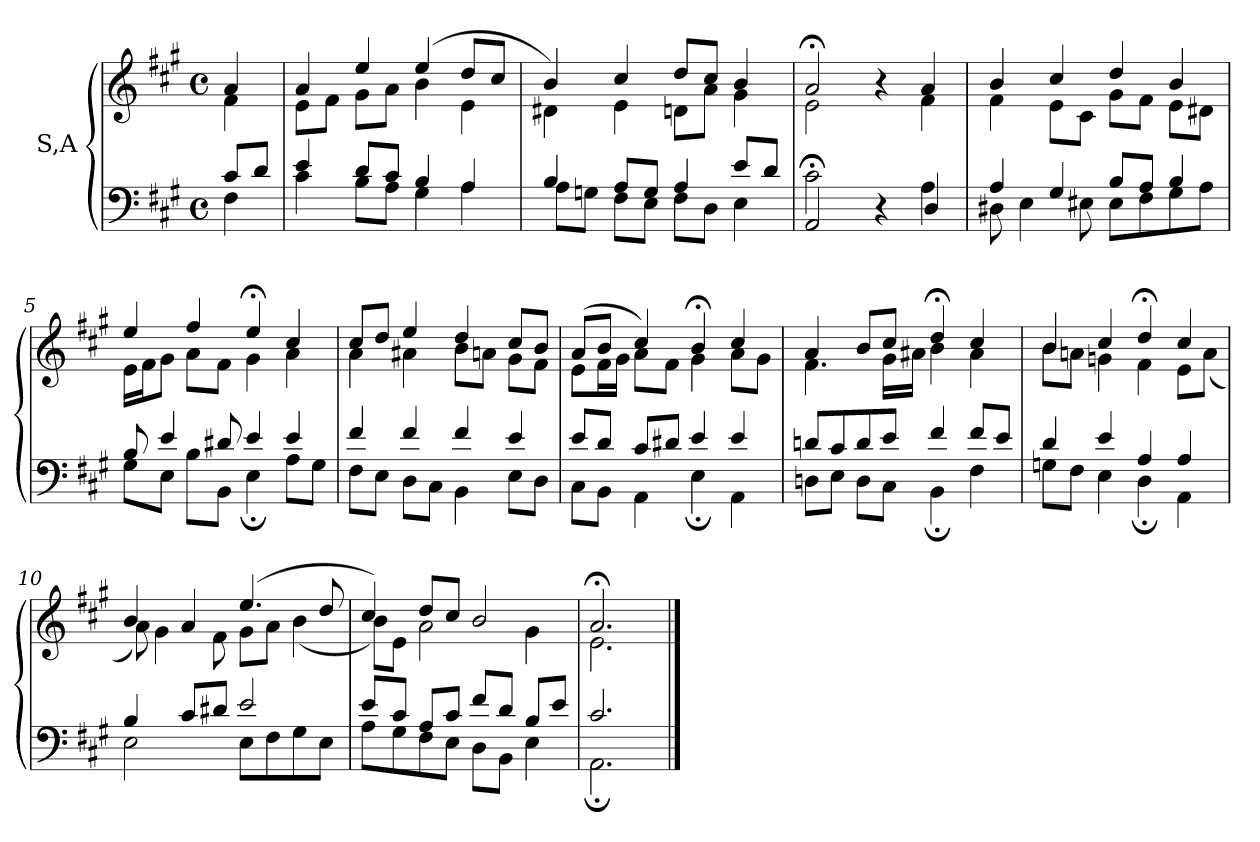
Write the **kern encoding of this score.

**kern	**kern
*part1	*part1
*staff2	*staff1
*I"S,A	*
!!LO:LB:g=z
*clefF4	*clefG2
*k[f#c#g#]	*k[f#c#g#]
*M4/4	*M4/4
*met(c)	*met(c)
=	=
*^	*^
8c#L	4F#	4a	4f#
8dJ	.	.	.
=1	=1	=1	=1
4e	4c#	4a	8eL
.	.	.	8f#J
8dL	8BL	4ee	8g#L
8c#J	8AJ	.	8aJ
4B	4G#	(>4ee	4b
4A	4A	8ddL	4e
.	.	8cc#J	.
=2	=2	=2	=2
4B	8AL	4b)	4d#X
.	8GnJ	.	.
8AL	8F#L	4cc#	4e
8GJ	8EJ	.	.
4A	8F#L	8ddL	8dnL
.	8DJ	8cc#J	8aJ
8eL	4E	4b	4g#
8dJ	.	.	.
=3	=3	=3	=3
*	*^	*	*^
2ryy	2c#	2AA;	2a;<	2e	2ryy
4ryy	4r	4ryy	4r	4ryy	4ryy
4ryy	4A	4D	4a	4f#	4ryy
*	*v	*v	*	*	*
*	*	*	*v	*v
=4	=4	=4	=4
4A	8D#X	4b	4f#
.	4E	.	.
4G#	.	4cc#	8eL
.	8E#X	.	8c#J
8BL	8E#L	4dd	8g#L
8AJ	8F#	.	8f#J
4B	8G#	4b	8eL
.	8AJ	.	8d#XJ
!!LO:LB:g=z	!!
=5	=5	=5	=5
8B	8G#L	4ee	16eLL
.	.	.	16f#J
4e	8EJ	.	8g#J
.	8BL	4ff#	8aL
8d#X	8BBJ	.	8f#J
4e	4E;	4ee;<	4g#
4e	8AL	4cc#	4a
.	8G#J	.	.
=6	=6	=6	=6
4f#	8F#L	8cc#L	4a
.	8EJ	8ddJ	.
4f#	8DL	4ee	4a#X
.	8C#J	.	.
4f#	4BB	4dd	8bL
.	.	.	8anJ
4e	8EL	8cc#L	8g#L
.	8DJ	8bJ	8f#J
=7	=7	=7	=7
8eL	8C#L	(>8aL	8eL
8dJ	8BBJ	8bJ	16f#L
.	.	.	16g#JJ
8c#L	4AA	4cc#)	8aL
8d#XJ	.	.	8f#J
4e	4E;	4b;<	4g#
4e	4AA	4cc#	8aL
.	.	.	8g#J
=8	=8	=8	=8
8dnL	8DnL	4a	4.f#
8c#	8EJ	.	.
8d	8DL	8bL	.
8eJ	8C#J	8cc#J	16g#LL
.	.	.	16a#XJJ
4f#	4BB;	4dd;<	4b
8f#L	4F#	4cc#	4a#
8eJ	.	.	.
!!LO:PB:g=z	!!
=9	=9	=9	=9
4d	8GnL	4b	8bL
.	8F#J	.	8anJ
4e	4E	4cc#	4gn
4A	4D;	4dd;<	4f#
4A	4AA	4cc#	8eL
.	.	.	(<8aJ
=10	=10	=10	=10
4B	2E	4b	8a)
.	.	.	4g#
8c#L	.	4a	.
8d#XJ	.	.	8f#
2e	8EL	(>4.ee	8g#L
.	8F#	.	8aJ
.	8G#	.	(<4b
.	8EJ	8dd	.
=11	=11	=11	=11
8eL	8AL	4cc#)	8bL)
8c#J	8G#	.	8eJ
8AL	8F#	8ddL	2a
8c#J	8EJ	8cc#J	.
8f#L	8DL	2b	.
8dJ	8BBJ	.	.
8BL	4E	.	4g#
8eJ	.	.	.
=12	=12	=12	=12
2.c#	2.AA;	2.a;<	2.e
*v	*v	*	*
*	*v	*v
==	==
*-	*-
